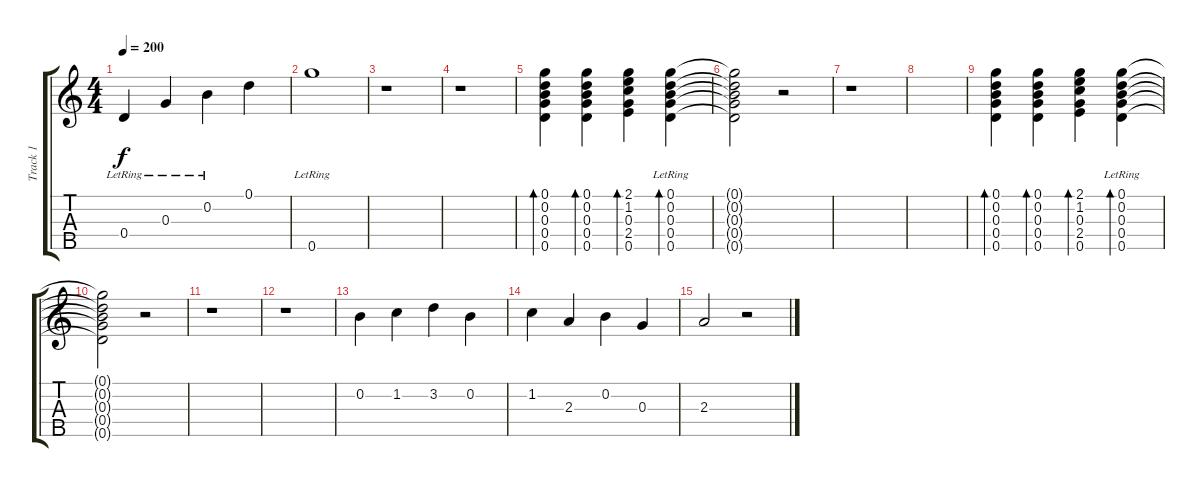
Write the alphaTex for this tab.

\track ("Track 1" "Track 1") {instrument banjo}
\staff {score tabs}
\tuning (D4 B3 G3 D3 G4) {hide}
\displaytranspose 12
\ts (4 4)
\tempo 200
\clef g2
\ks c
0.4{lr}.4{dy f instrument banjo} 0.3{lr}.4 0.2{lr}.4 0.1.4 |
0.5{lr}.1 |
r.1 |
r.1 |
(0.1 0.2 0.3 0.4 0.5).4{bd 240} (0.1 0.2 0.3 0.4 0.5).4{bd 240} (2.1 1.2 0.3 2.4 0.5).4{bd 240} (0.1{lr} 0.2{lr} 0.3{lr} 0.4{lr} 0.5{lr}).4{bd 240} |
(0.1{t} 0.2{t} 0.3{t} 0.4{t} 0.5{t}).2 r.2 |
r.1 |
|
(0.1 0.2 0.3 0.4 0.5).4{bd 240} (0.1 0.2 0.3 0.4 0.5).4{bd 240} (2.1 1.2 0.3 2.4 0.5).4{bd 240} (0.1{lr} 0.2{lr} 0.3{lr} 0.4{lr} 0.5{lr}).4{bd 240} |
(0.1{t} 0.2{t} 0.3{t} 0.4{t} 0.5{t}).2 r.2 |
r.1 |
r.1 |
0.2.4 1.2.4 3.2.4 0.2.4 |
1.2.4 2.3.4 0.2.4 0.3.4 |
2.3.2 r.2
